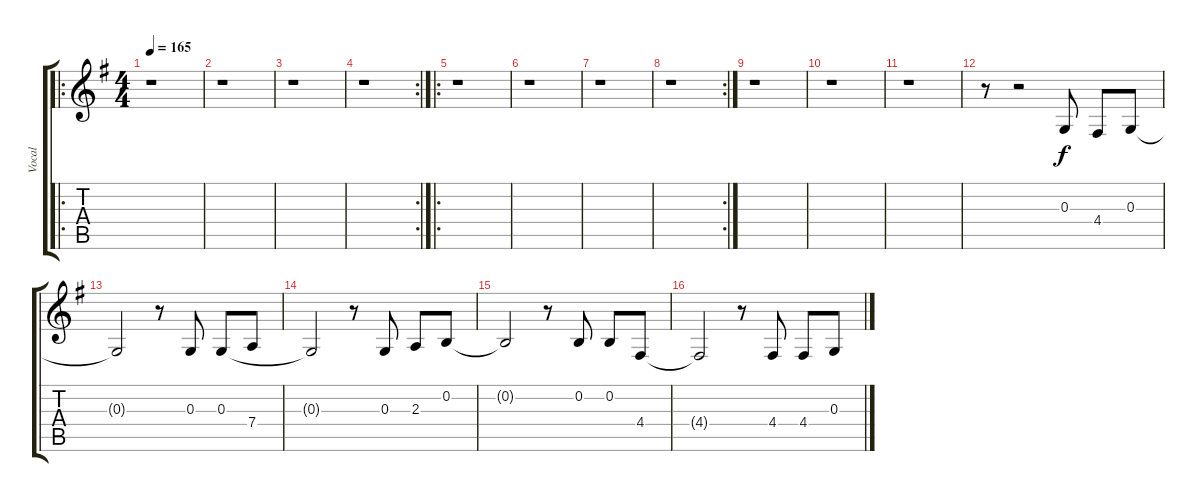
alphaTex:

\track ("Vocal" "Vocal") {instrument fx5brightness}
\staff {score tabs}
\tuning (E4 B3 G3 D3 A2 E2) {hide}
\ro
\ts (4 4)
\tempo 165
\clef g2
\ks g
r.1{dy f instrument fx5brightness} |
r.1 |
r.1 |
\rc 2
r.1 |
\ro
r.1 |
r.1 |
r.1 |
\rc 2
r.1 |
r.1 |
r.1 |
r.1 |
r.8 r.2 0.3.8 4.4.8 0.3.8 |
0.3{t}.2 r.8 0.3.8 0.3.8 7.4.8 |
0.3{t}.2 r.8 0.3.8 2.3.8 0.2.8 |
0.2{t}.2 r.8 0.2.8 0.2.8 4.4.8 |
4.4{t}.2 r.8 4.4.8 4.4.8 0.3.8
